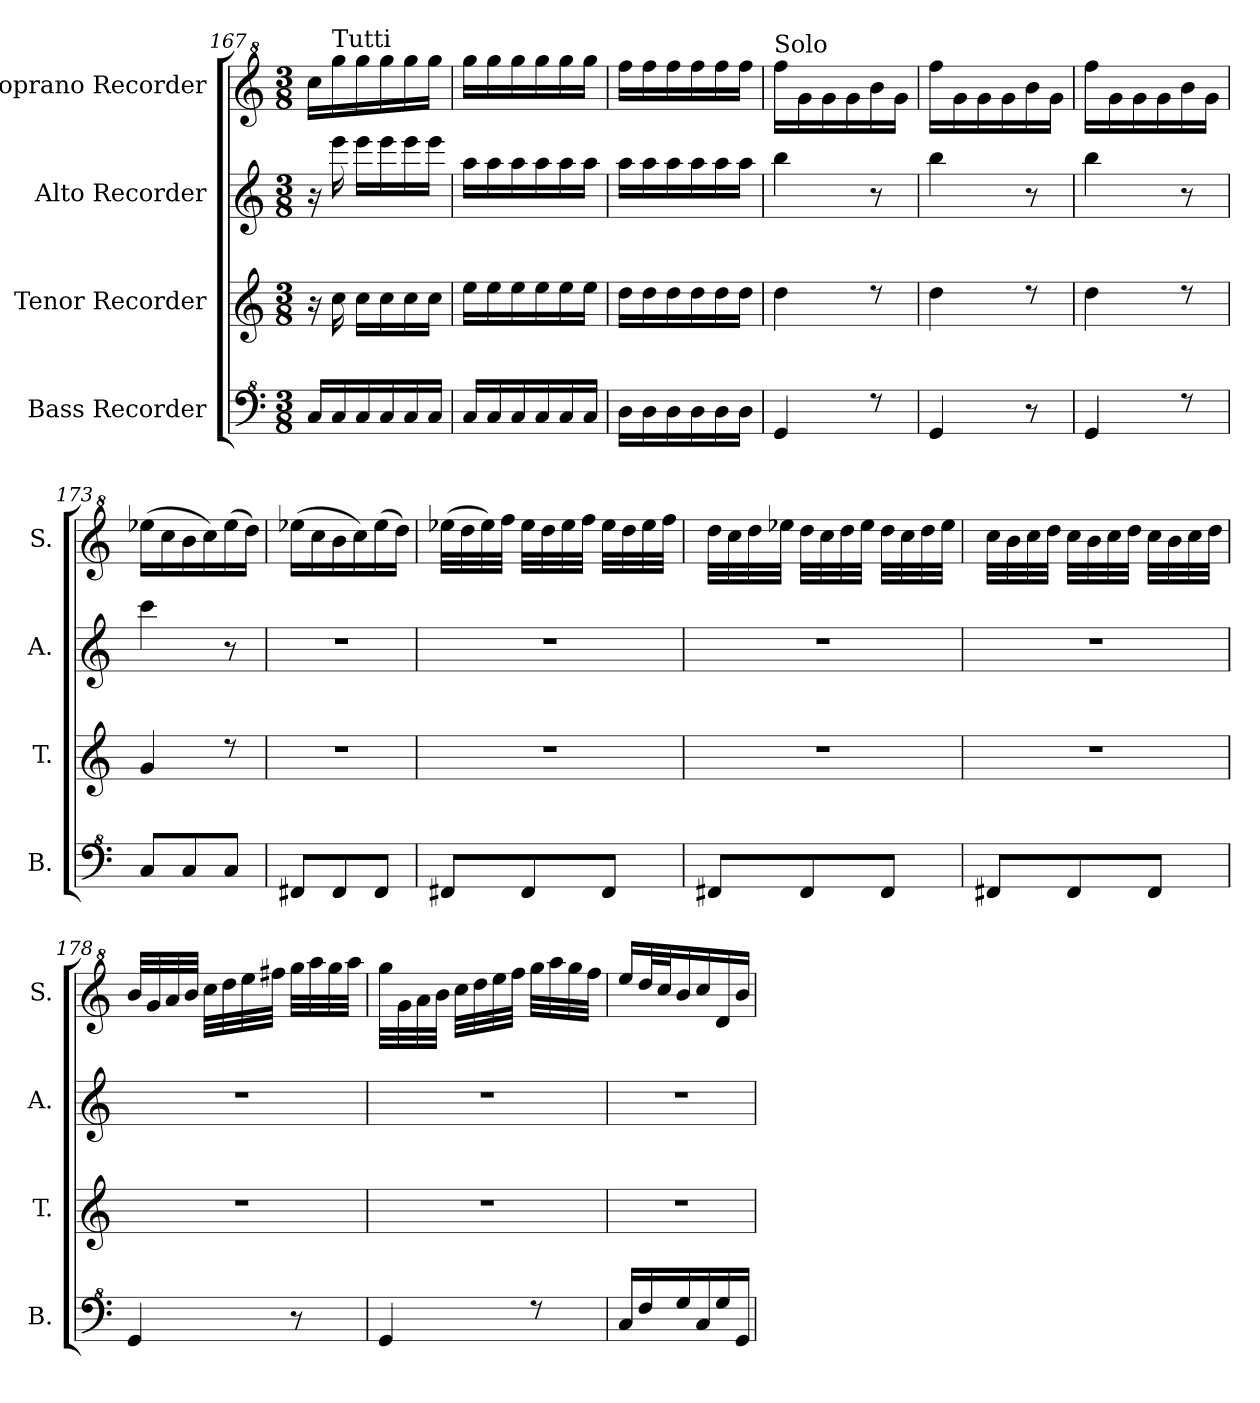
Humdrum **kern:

**kern	**kern	**kern	**kern
*part4	*part3	*part2	*part1
*staff4	*staff3	*staff2	*staff1
*I"Bass Recorder	*I"Tenor Recorder	*I"Alto Recorder	*I"Soprano Recorder
*I'B.	*I'T.	*I'A.	*I'S.
*clefF^4	*clefG2	*clefG2	*clefG^2
*k[]	*k[]	*k[]	*k[]
*M3/8	*M3/8	*M3/8	*M3/8
=167	=167	=167	=167
16c/LL	16r	16r	16ccc\LL
!	!	!	!LO:TX:a:t=Tutti
16c/	16cc\	16eee\	16ggg\
16c/	16cc\LL	16eee\LL	16ggg\
16c/	16cc\	16eee\	16ggg\
16c/	16cc\	16eee\	16ggg\
16c/JJ	16cc\JJ	16eee\JJ	16ggg\JJ
=168	=168	=168	=168
16c/LL	16ee\LL	16aa\LL	16ggg\LL
16c/	16ee\	16aa\	16ggg\
16c/	16ee\	16aa\	16ggg\
16c/	16ee\	16aa\	16ggg\
16c/	16ee\	16aa\	16ggg\
16c/JJ	16ee\JJ	16aa\JJ	16ggg\JJ
=169	=169	=169	=169
16d\LL	16dd\LL	16aa\LL	16fff\LL
16d\	16dd\	16aa\	16fff\
16d\	16dd\	16aa\	16fff\
16d\	16dd\	16aa\	16fff\
16d\	16dd\	16aa\	16fff\
16d\JJ	16dd\JJ	16aa\JJ	16fff\JJ
=170	=170	=170	=170
!	!	!	!LO:TX:a:t=Solo
4G/	4dd\	4bb\	16fff\LL
.	.	.	16gg\
.	.	.	16gg\
.	.	.	16gg\
8rf	8rdd	8r	16bb\
.	.	.	16gg\JJ
=171	=171	=171	=171
4G/	4dd\	4bb\	16fff\LL
.	.	.	16gg\
.	.	.	16gg\
.	.	.	16gg\
8r	8rdd	8r	16bb\
.	.	.	16gg\JJ
=172	=172	=172	=172
4G/	4dd\	4bb\	16fff\LL
.	.	.	16gg\
.	.	.	16gg\
.	.	.	16gg\
8rf	8rdd	8r	16bb\
.	.	.	16gg\JJ
=173	=173	=173	=173
8c/L	4g/	4ccc\	(16eee-X\LL
.	.	.	16ccc\
8c/	.	.	16bb\
.	.	.	16ccc\)
8c/J	8rdd	8r	(16eee-\
.	.	.	16ddd\JJ)
=174	=174	=174	=174
8F#X/L	4.r	4.r	(16eee-X\LL
.	.	.	16ccc\
8F#/	.	.	16bb\
.	.	.	16ccc\)
8F#/J	.	.	(16eee-\
.	.	.	16ddd\JJ)
!!LO:LB:g=z
=175	=175	=175	=175
8F#X/L	4.r	4.r	(32eee-X\LLL
.	.	.	32ddd\
.	.	.	32eee-\)
.	.	.	32fff\JJJ
8F#/	.	.	32eee-\LLL
.	.	.	32ddd\
.	.	.	32eee-\
.	.	.	32fff\JJJ
8F#/J	.	.	32eee-\LLL
.	.	.	32ddd\
.	.	.	32eee-\
.	.	.	32fff\JJJ
=176	=176	=176	=176
8F#X/L	4.r	4.r	32ddd\LLL
.	.	.	32ccc\
.	.	.	32ddd\
.	.	.	32eee-X\JJJ
8F#/	.	.	32ddd\LLL
.	.	.	32ccc\
.	.	.	32ddd\
.	.	.	32eee-\JJJ
8F#/J	.	.	32ddd\LLL
.	.	.	32ccc\
.	.	.	32ddd\
.	.	.	32eee-\JJJ
=177	=177	=177	=177
8F#X/L	4.r	4.r	32ccc\LLL
.	.	.	32bb\
.	.	.	32ccc\
.	.	.	32ddd\JJJ
8F#/	.	.	32ccc\LLL
.	.	.	32bb\
.	.	.	32ccc\
.	.	.	32ddd\JJJ
8F#/J	.	.	32ccc\LLL
.	.	.	32bb\
.	.	.	32ccc\
.	.	.	32ddd\JJJ
=178	=178	=178	=178
4G/	4.r	4.r	32bb/LLL
.	.	.	32gg/
.	.	.	32aa/
.	.	.	32bb/JJJ
.	.	.	32ccc\LLL
.	.	.	32ddd\
.	.	.	32eee\
.	.	.	32fff#X\JJJ
8r	.	.	32ggg\LLL
.	.	.	32aaa\
.	.	.	32ggg\
.	.	.	32aaa\JJJ
!!LO:LB:g=z
=179	=179	=179	=179
4G/	4.r	4.r	32ggg\LLL
.	.	.	32gg\
.	.	.	32aa\
.	.	.	32bb\JJJ
.	.	.	32ccc\LLL
.	.	.	32ddd\
.	.	.	32eee\
.	.	.	32fff\JJJ
8rf	.	.	32ggg\LLL
.	.	.	32aaa\
.	.	.	32ggg\
.	.	.	32fff\JJJ
=180	=180	=180	=180
16c/LL	4.r	4.r	16eee/LL
16f/	.	.	32ddd/L
.	.	.	32ccc/J
16g/	.	.	16bb/
16c/	.	.	16ccc/
16g/	.	.	16dd/
16G/JJ	.	.	16bb/JJ
=	=	=	=
*-	*-	*-	*-
